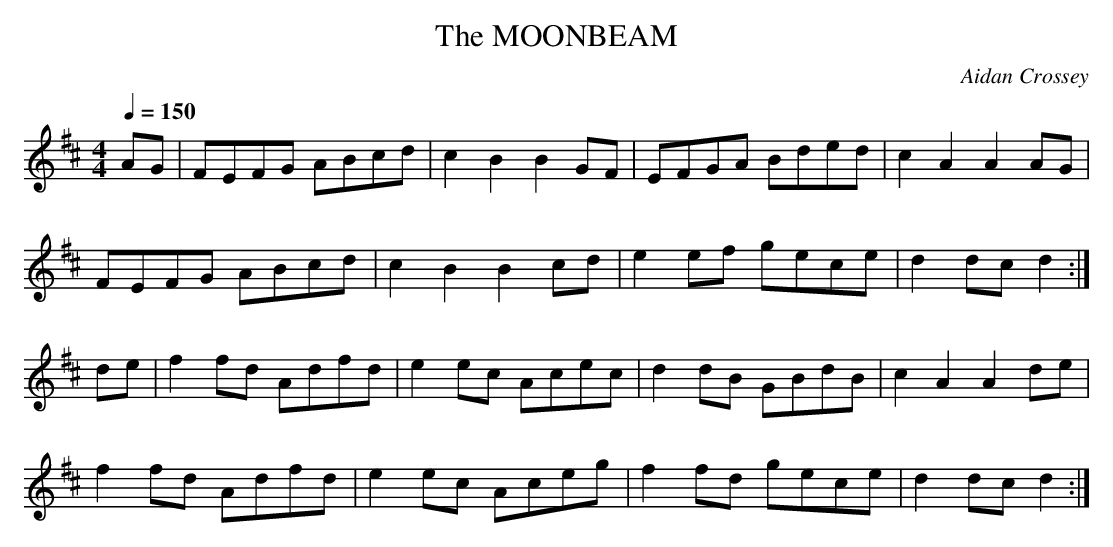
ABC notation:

X:1
T: MOONBEAM, The
C: Aidan Crossey
Q:1/4=150
M: 4/4
L: 1/8
K: D Major
AG|FEFG ABcd|c2 B2 B2 GF|EFGA Bded|c2 A2 A2 AG|
FEFG ABcd|c2 B2 B2 cd|e2 ef gece|d2 dc d2:|
de|f2 fd Adfd|e2 ec Acec|d2 dB GBdB|c2 A2 A2 de|
f2 fd Adfd|e2 ec Aceg|f2 fd gece|d2 dc d2:|
